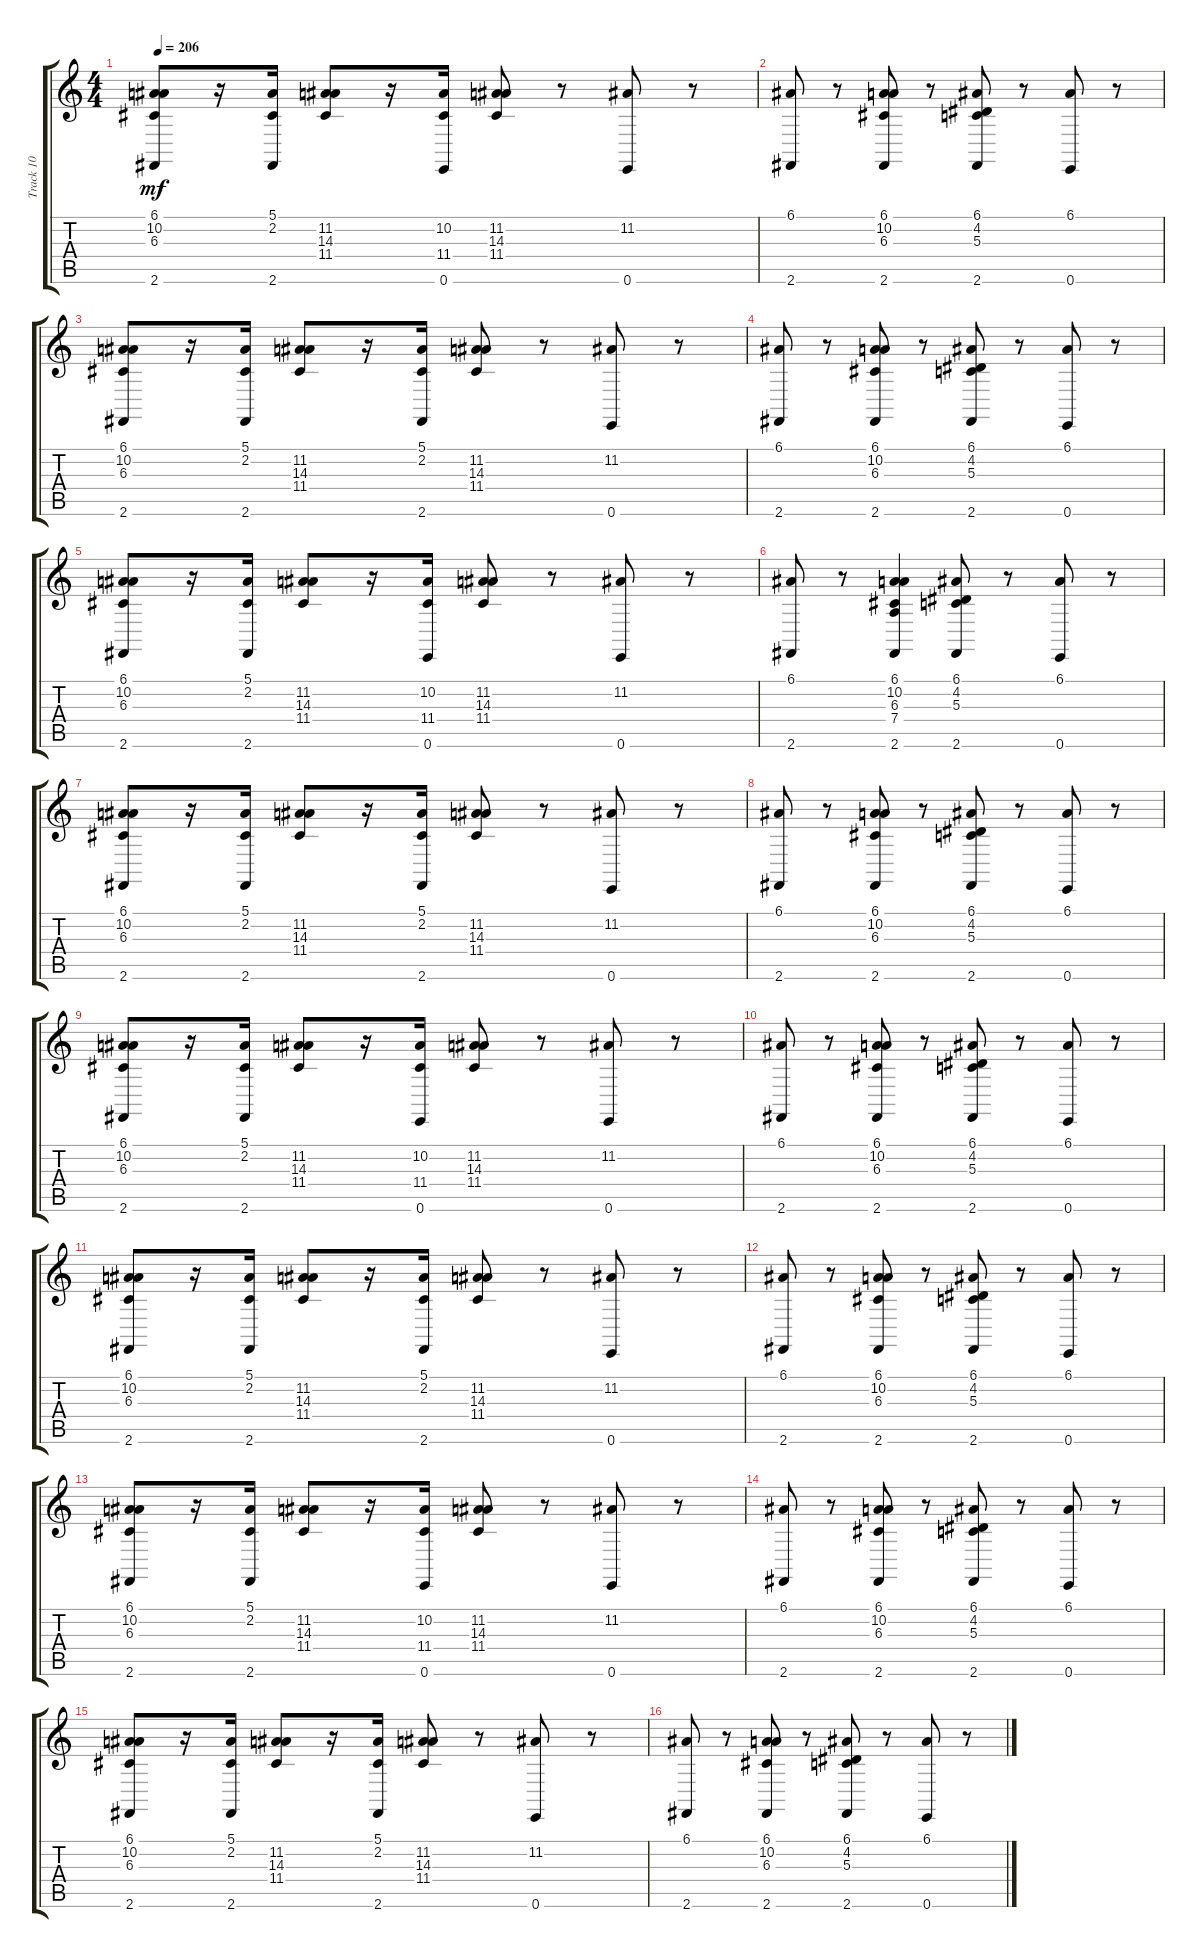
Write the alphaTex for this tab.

\track ("Track 10" "Track 10") {instrument celesta}
\staff {score tabs}
\tuning (E4 B3 G3 D3 A2 E2) {hide}
\ts (4 4)
\tempo 206
\clef g2
\ks c
(6.1 10.2 6.3 2.6).8{dy mf} r.16 (5.1 2.2 2.6).16 (11.2 14.3 11.4).8 r.16 (10.2 11.4 0.6).16 (11.2 14.3 11.4).8 r.8 (11.2 0.6).8 r.8 |
(6.1 2.6).8 r.8 (6.1 10.2 6.3 2.6).8 r.8 (6.1 4.2 5.3 2.6).8 r.8 (6.1 0.6).8 r.8 |
(6.1 10.2 6.3 2.6).8 r.16 (5.1 2.2 2.6).16 (11.2 14.3 11.4).8 r.16 (5.1 2.2 2.6).16 (11.2 14.3 11.4).8 r.8 (11.2 0.6).8 r.8 |
(6.1 2.6).8 r.8 (6.1 10.2 6.3 2.6).8 r.8 (6.1 4.2 5.3 2.6).8 r.8 (6.1 0.6).8 r.8 |
(6.1 10.2 6.3 2.6).8 r.16 (5.1 2.2 2.6).16 (11.2 14.3 11.4).8 r.16 (10.2 11.4 0.6).16 (11.2 14.3 11.4).8 r.8 (11.2 0.6).8 r.8 |
(6.1 2.6).8 r.8 (6.1 10.2 6.3 7.4 2.6).4 (6.1 4.2 5.3 2.6).8 r.8 (6.1 0.6).8 r.8 |
(6.1 10.2 6.3 2.6).8 r.16 (5.1 2.2 2.6).16 (11.2 14.3 11.4).8 r.16 (5.1 2.2 2.6).16 (11.2 14.3 11.4).8 r.8 (11.2 0.6).8 r.8 |
(6.1 2.6).8 r.8 (6.1 10.2 6.3 2.6).8 r.8 (6.1 4.2 5.3 2.6).8 r.8 (6.1 0.6).8 r.8 |
(6.1 10.2 6.3 2.6).8 r.16 (5.1 2.2 2.6).16 (11.2 14.3 11.4).8 r.16 (10.2 11.4 0.6).16 (11.2 14.3 11.4).8 r.8 (11.2 0.6).8 r.8 |
(6.1 2.6).8 r.8 (6.1 10.2 6.3 2.6).8 r.8 (6.1 4.2 5.3 2.6).8 r.8 (6.1 0.6).8 r.8 |
(6.1 10.2 6.3 2.6).8 r.16 (5.1 2.2 2.6).16 (11.2 14.3 11.4).8 r.16 (5.1 2.2 2.6).16 (11.2 14.3 11.4).8 r.8 (11.2 0.6).8 r.8 |
(6.1 2.6).8 r.8 (6.1 10.2 6.3 2.6).8 r.8 (6.1 4.2 5.3 2.6).8 r.8 (6.1 0.6).8 r.8 |
(6.1 10.2 6.3 2.6).8 r.16 (5.1 2.2 2.6).16 (11.2 14.3 11.4).8 r.16 (10.2 11.4 0.6).16 (11.2 14.3 11.4).8 r.8 (11.2 0.6).8 r.8 |
(6.1 2.6).8 r.8 (6.1 10.2 6.3 2.6).8 r.8 (6.1 4.2 5.3 2.6).8 r.8 (6.1 0.6).8 r.8 |
(6.1 10.2 6.3 2.6).8 r.16 (5.1 2.2 2.6).16 (11.2 14.3 11.4).8 r.16 (5.1 2.2 2.6).16 (11.2 14.3 11.4).8 r.8 (11.2 0.6).8 r.8 |
(6.1 2.6).8 r.8 (6.1 10.2 6.3 2.6).8 r.8 (6.1 4.2 5.3 2.6).8 r.8 (6.1 0.6).8 r.8
